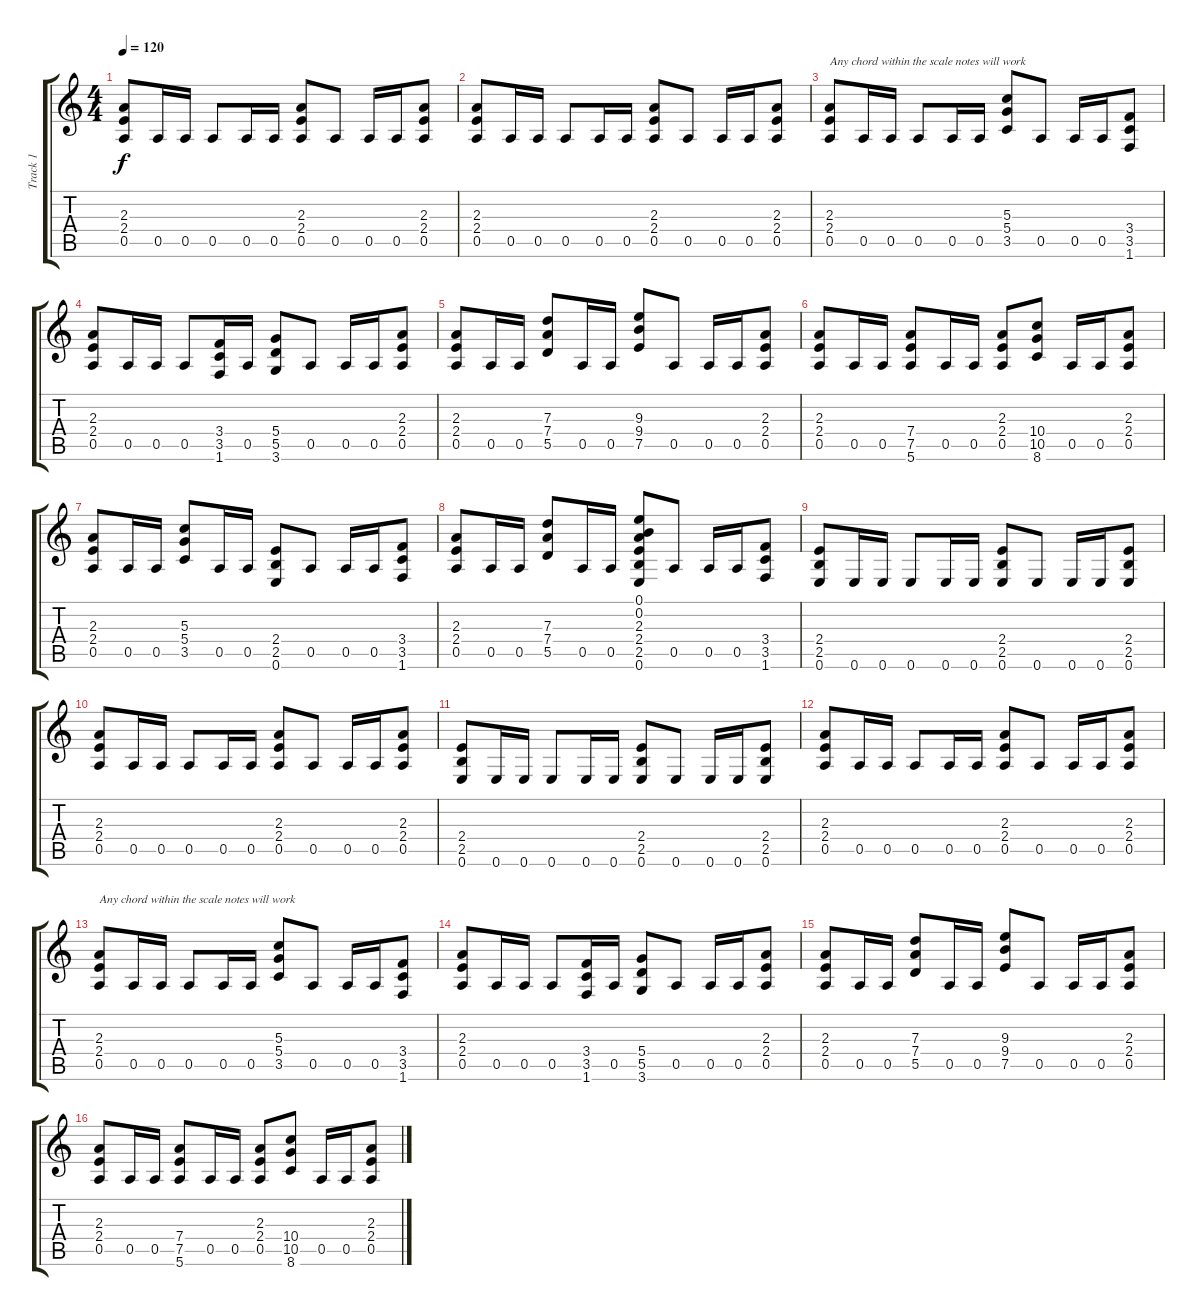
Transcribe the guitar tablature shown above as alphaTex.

\track ("Track 1" "Track 1") {instrument overdrivenguitar}
\staff {score tabs}
\tuning (E4 B3 G3 D3 A2 E2) {hide}
\ts (4 4)
\tempo 120
\clef g2
\ks c
(2.3 2.4 0.5).8{dy f} 0.5.16 0.5.16 0.5.8 0.5.16 0.5.16 (2.3 2.4 0.5).8 0.5.8 0.5.16 0.5.16 (2.3 2.4 0.5).8 |
(2.3 2.4 0.5).8 0.5.16 0.5.16 0.5.8 0.5.16 0.5.16 (2.3 2.4 0.5).8 0.5.8 0.5.16 0.5.16 (2.3 2.4 0.5).8 |
(2.3 2.4 0.5).8{txt "Any chord within the scale notes will work"} 0.5.16 0.5.16 0.5.8 0.5.16 0.5.16 (5.3 5.4 3.5).8 0.5.8 0.5.16 0.5.16 (3.4 3.5 1.6).8 |
(2.3 2.4 0.5).8 0.5.16 0.5.16 0.5.8 (3.4 3.5 1.6).16 0.5.16 (5.4 5.5 3.6).8 0.5.8 0.5.16 0.5.16 (2.3 2.4 0.5).8 |
(2.3 2.4 0.5).8 0.5.16 0.5.16 (7.3 7.4 5.5).8 0.5.16 0.5.16 (9.3 9.4 7.5).8 0.5.8 0.5.16 0.5.16 (2.3 2.4 0.5).8 |
(2.3 2.4 0.5).8 0.5.16 0.5.16 (7.4 7.5 5.6).8 0.5.16 0.5.16 (2.3 2.4 0.5).8 (10.4 10.5 8.6).8 0.5.16 0.5.16 (2.3 2.4 0.5).8 |
(2.3 2.4 0.5).8 0.5.16 0.5.16 (5.3 5.4 3.5).8 0.5.16 0.5.16 (2.4 2.5 0.6).8 0.5.8 0.5.16 0.5.16 (3.4 3.5 1.6).8 |
(2.3 2.4 0.5).8 0.5.16 0.5.16 (7.3 7.4 5.5).8 0.5.16 0.5.16 (0.1 0.2 2.3 2.4 2.5 0.6).8 0.5.8 0.5.16 0.5.16 (3.4 3.5 1.6).8 |
(2.4 2.5 0.6).8 0.6.16 0.6.16 0.6.8 0.6.16 0.6.16 (2.4 2.5 0.6).8 0.6.8 0.6.16 0.6.16 (2.4 2.5 0.6).8 |
(2.3 2.4 0.5).8 0.5.16 0.5.16 0.5.8 0.5.16 0.5.16 (2.3 2.4 0.5).8 0.5.8 0.5.16 0.5.16 (2.3 2.4 0.5).8 |
(2.4 2.5 0.6).8 0.6.16 0.6.16 0.6.8 0.6.16 0.6.16 (2.4 2.5 0.6).8 0.6.8 0.6.16 0.6.16 (2.4 2.5 0.6).8 |
(2.3 2.4 0.5).8 0.5.16 0.5.16 0.5.8 0.5.16 0.5.16 (2.3 2.4 0.5).8 0.5.8 0.5.16 0.5.16 (2.3 2.4 0.5).8 |
(2.3 2.4 0.5).8{txt "Any chord within the scale notes will work"} 0.5.16 0.5.16 0.5.8 0.5.16 0.5.16 (5.3 5.4 3.5).8 0.5.8 0.5.16 0.5.16 (3.4 3.5 1.6).8 |
(2.3 2.4 0.5).8 0.5.16 0.5.16 0.5.8 (3.4 3.5 1.6).16 0.5.16 (5.4 5.5 3.6).8 0.5.8 0.5.16 0.5.16 (2.3 2.4 0.5).8 |
(2.3 2.4 0.5).8 0.5.16 0.5.16 (7.3 7.4 5.5).8 0.5.16 0.5.16 (9.3 9.4 7.5).8 0.5.8 0.5.16 0.5.16 (2.3 2.4 0.5).8 |
(2.3 2.4 0.5).8 0.5.16 0.5.16 (7.4 7.5 5.6).8 0.5.16 0.5.16 (2.3 2.4 0.5).8 (10.4 10.5 8.6).8 0.5.16 0.5.16 (2.3 2.4 0.5).8
